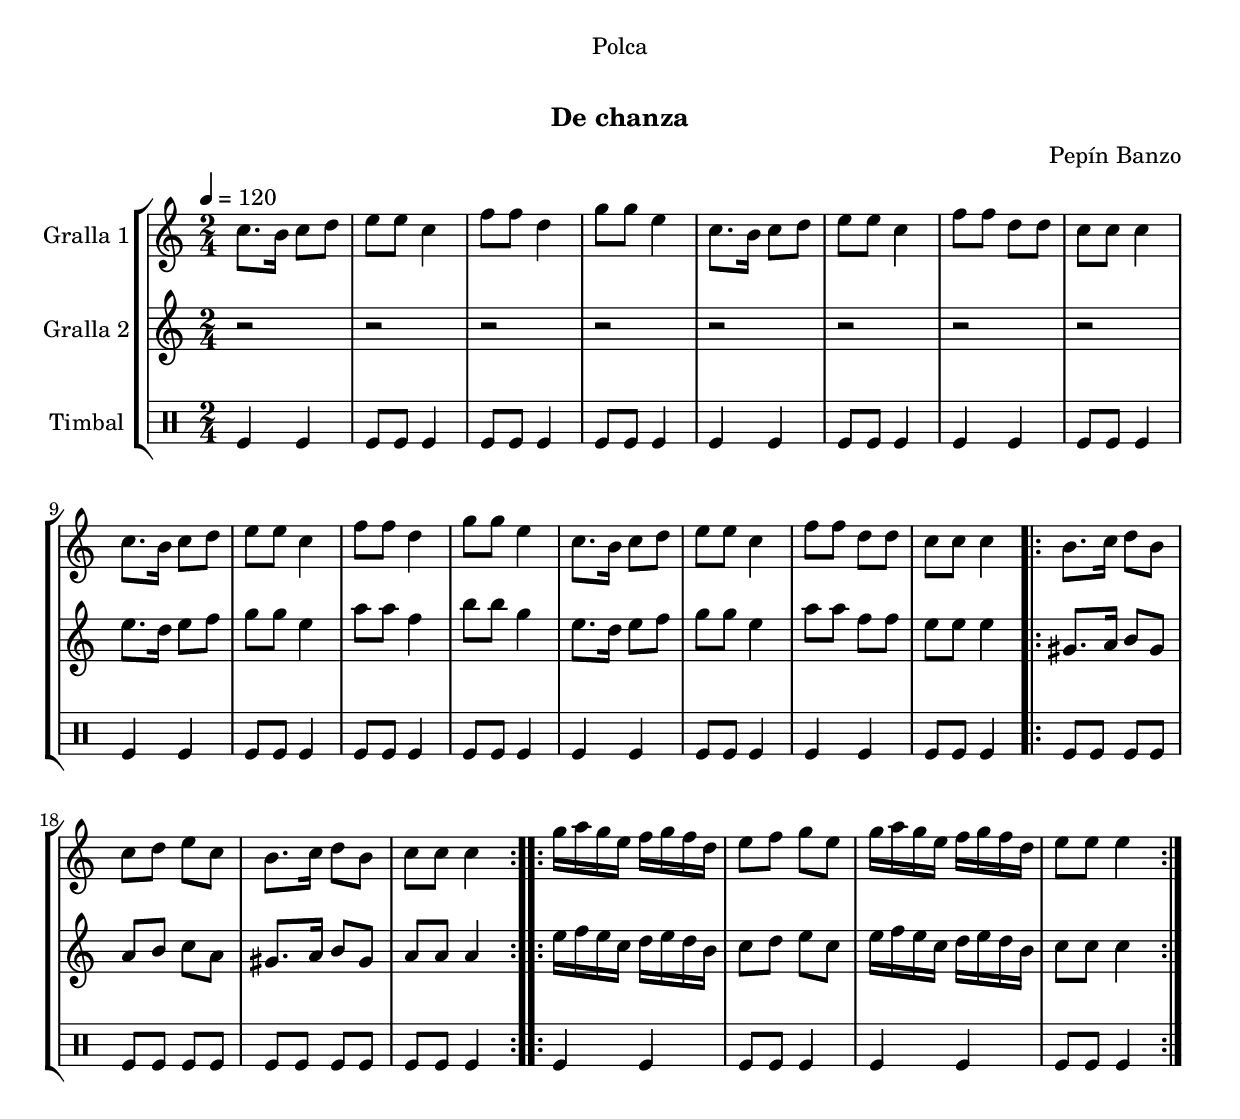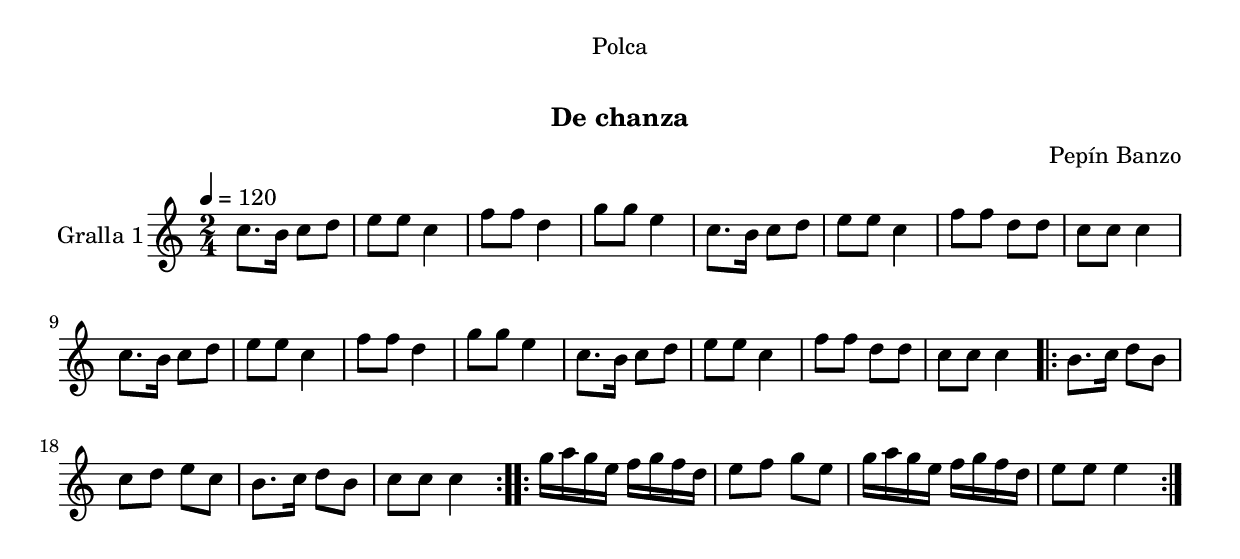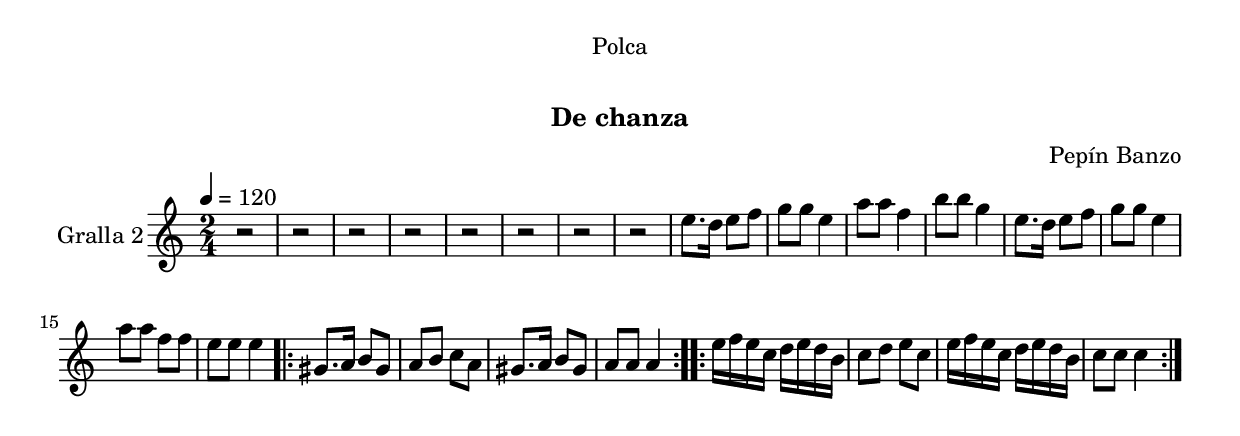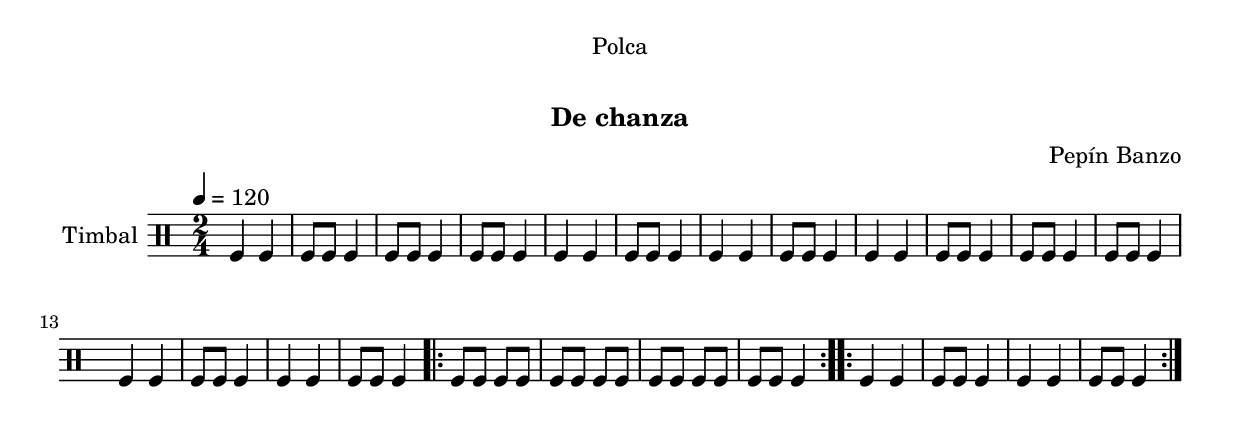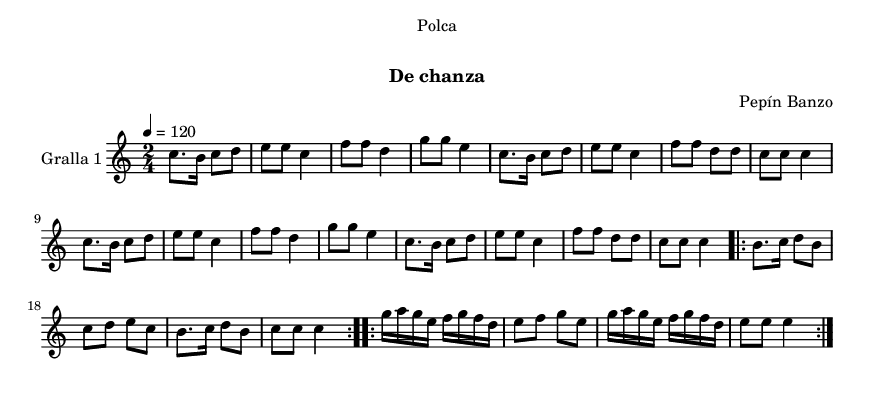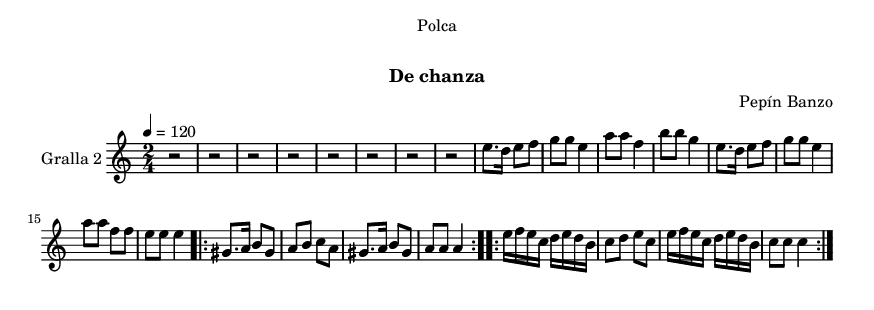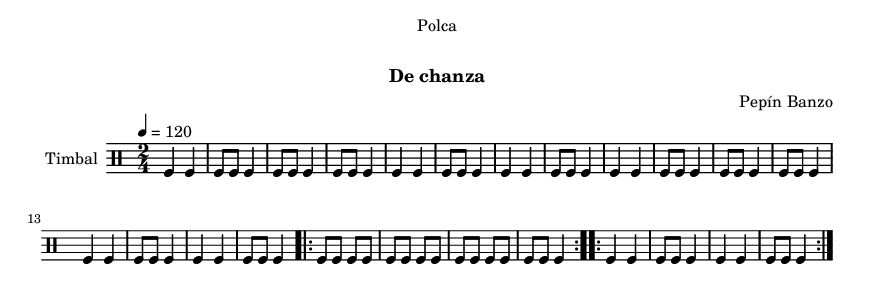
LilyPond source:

\version "2.16.0"

\header {
  dedication="Polca"
  title="  "
  subtitle="De chanza"
  subsubtitle=""
  poet=""
  meter=""
  piece=""
  composer="Pepín Banzo"
  arranger=""
  opus=""
  instrument=""
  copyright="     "
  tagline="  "
}

liniaroAa =
\relative c''
{
  \tempo 4=120
  \clef treble
  \key c \major
  \time 2/4
  c8. b16 c8 d  |
  e8 e c4  |
  f8 f d4  |
  g8 g e4  |
  %05
  c8. b16 c8 d  |
  e8 e c4  |
  f8 f d d  |
  c8 c c4  |
  c8. b16 c8 d  |
  %10
  e8 e c4  |
  f8 f d4  |
  g8 g e4  |
  c8. b16 c8 d  |
  e8 e c4  |
  %15
  f8 f d d  |
  c8 c c4  |
  \repeat volta 2 { b8. c16 d8 b  |
  c8 d e c  |
  b8. c16 d8 b  |
  %20
  c8 c c4  | }
  \repeat volta 2 { g'16 a g e f g f d  |
  e8 f g e  |
  g16 a g e f g f d  |
  e8 e e4  | }
}

liniaroAb =
\relative e''
{
  \tempo 4=120
  \clef treble
  \key c \major
  \time 2/4
  r2  |
  r2  |
  r2  |
  r2  |
  %05
  r2  |
  r2  |
  r2  |
  r2  |
  e8. d16 e8 f  |
  %10
  g8 g e4  |
  a8 a f4  |
  b8 b g4  |
  e8. d16 e8 f  |
  g8 g e4  |
  %15
  a8 a f f  |
  e8 e e4  |
  \repeat volta 2 { gis,8. a16 b8 gis  |
  a8 b c a  |
  gis8. a16 b8 gis  |
  %20
  a8 a a4  | }
  \repeat volta 2 { e'16 f e c d e d b  |
  c8 d e c  |
  e16 f e c d e d b  |
  c8 c c4  | }
}

liniaroAc =
\drummode
{
  \tempo 4=120
  \time 2/4
  tomfl4 tomfl  |
  tomfl8 tomfl tomfl4  |
  tomfl8 tomfl tomfl4  |
  tomfl8 tomfl tomfl4  |
  %05
  tomfl4 tomfl  |
  tomfl8 tomfl tomfl4  |
  tomfl4 tomfl  |
  tomfl8 tomfl tomfl4  |
  tomfl4 tomfl  |
  %10
  tomfl8 tomfl tomfl4  |
  tomfl8 tomfl tomfl4  |
  tomfl8 tomfl tomfl4  |
  tomfl4 tomfl  |
  tomfl8 tomfl tomfl4  |
  %15
  tomfl4 tomfl  |
  tomfl8 tomfl tomfl4  |
  \repeat volta 2 { tomfl8 tomfl tomfl tomfl  |
  tomfl8 tomfl tomfl tomfl  |
  tomfl8 tomfl tomfl tomfl  |
  %20
  tomfl8 tomfl tomfl4  | }
  \repeat volta 2 { tomfl4 tomfl  |
  tomfl8 tomfl tomfl4  |
  tomfl4 tomfl  |
  tomfl8 tomfl tomfl4  | }
}

\book {

\paper {
  print-page-number = false
}

\bookpart {
  \score {
    \new StaffGroup {
      \override Score.RehearsalMark #'self-alignment-X = #LEFT
      <<
        \new Staff \with {instrumentName = #"Gralla 1" } \liniaroAa
        \new Staff \with {instrumentName = #"Gralla 2" } \liniaroAb
        \new DrumStaff \with {instrumentName = #"Timbal" } \liniaroAc
      >>
    }
    \layout {}
  }\score { \unfoldRepeats
    \new StaffGroup {
      \override Score.RehearsalMark #'self-alignment-X = #LEFT
      <<
        \new Staff \with {instrumentName = #"Gralla 1" } \liniaroAa
        \new Staff \with {instrumentName = #"Gralla 2" } \liniaroAb
        \new DrumStaff \with {instrumentName = #"Timbal" } \liniaroAc
      >>
    }
    \midi {}
  }
}

\bookpart {
  \header {}
  \score {
    \new StaffGroup {
      \override Score.RehearsalMark #'self-alignment-X = #LEFT
      <<
        \new Staff \with {instrumentName = #"Gralla 1" } \liniaroAa
      >>
    }
    \layout {}
  }\score { \unfoldRepeats
    \new StaffGroup {
      \override Score.RehearsalMark #'self-alignment-X = #LEFT
      <<
        \new Staff \with {instrumentName = #"Gralla 1" } \liniaroAa
      >>
    }
    \midi {}
  }
}

\bookpart {
  \header {}
  \score {
    \new StaffGroup {
      \override Score.RehearsalMark #'self-alignment-X = #LEFT
      <<
        \new Staff \with {instrumentName = #"Gralla 2" } \liniaroAb
      >>
    }
    \layout {}
  }\score { \unfoldRepeats
    \new StaffGroup {
      \override Score.RehearsalMark #'self-alignment-X = #LEFT
      <<
        \new Staff \with {instrumentName = #"Gralla 2" } \liniaroAb
      >>
    }
    \midi {}
  }
}

\bookpart {
  \header {}
  \score {
    \new StaffGroup {
      \override Score.RehearsalMark #'self-alignment-X = #LEFT
      <<
        \new DrumStaff \with {instrumentName = #"Timbal" } \liniaroAc
      >>
    }
    \layout {}
  }\score { \unfoldRepeats
    \new StaffGroup {
      \override Score.RehearsalMark #'self-alignment-X = #LEFT
      <<
        \new DrumStaff \with {instrumentName = #"Timbal" } \liniaroAc
      >>
    }
    \midi {}
  }
}

}

\book {

\paper {
  print-page-number = false
  #(set-paper-size "a6landscape")
  #(layout-set-staff-size 14)
}

\bookpart {
  \header {}
  \score {
    \new StaffGroup {
      \override Score.RehearsalMark #'self-alignment-X = #LEFT
      <<
        \new Staff \with {instrumentName = #"Gralla 1" } \liniaroAa
      >>
    }
    \layout {}
  }
}

\bookpart {
  \header {}
  \score {
    \new StaffGroup {
      \override Score.RehearsalMark #'self-alignment-X = #LEFT
      <<
        \new Staff \with {instrumentName = #"Gralla 2" } \liniaroAb
      >>
    }
    \layout {}
  }
}

\bookpart {
  \header {}
  \score {
    \new StaffGroup {
      \override Score.RehearsalMark #'self-alignment-X = #LEFT
      <<
        \new DrumStaff \with {instrumentName = #"Timbal" } \liniaroAc
      >>
    }
    \layout {}
  }
}

}

